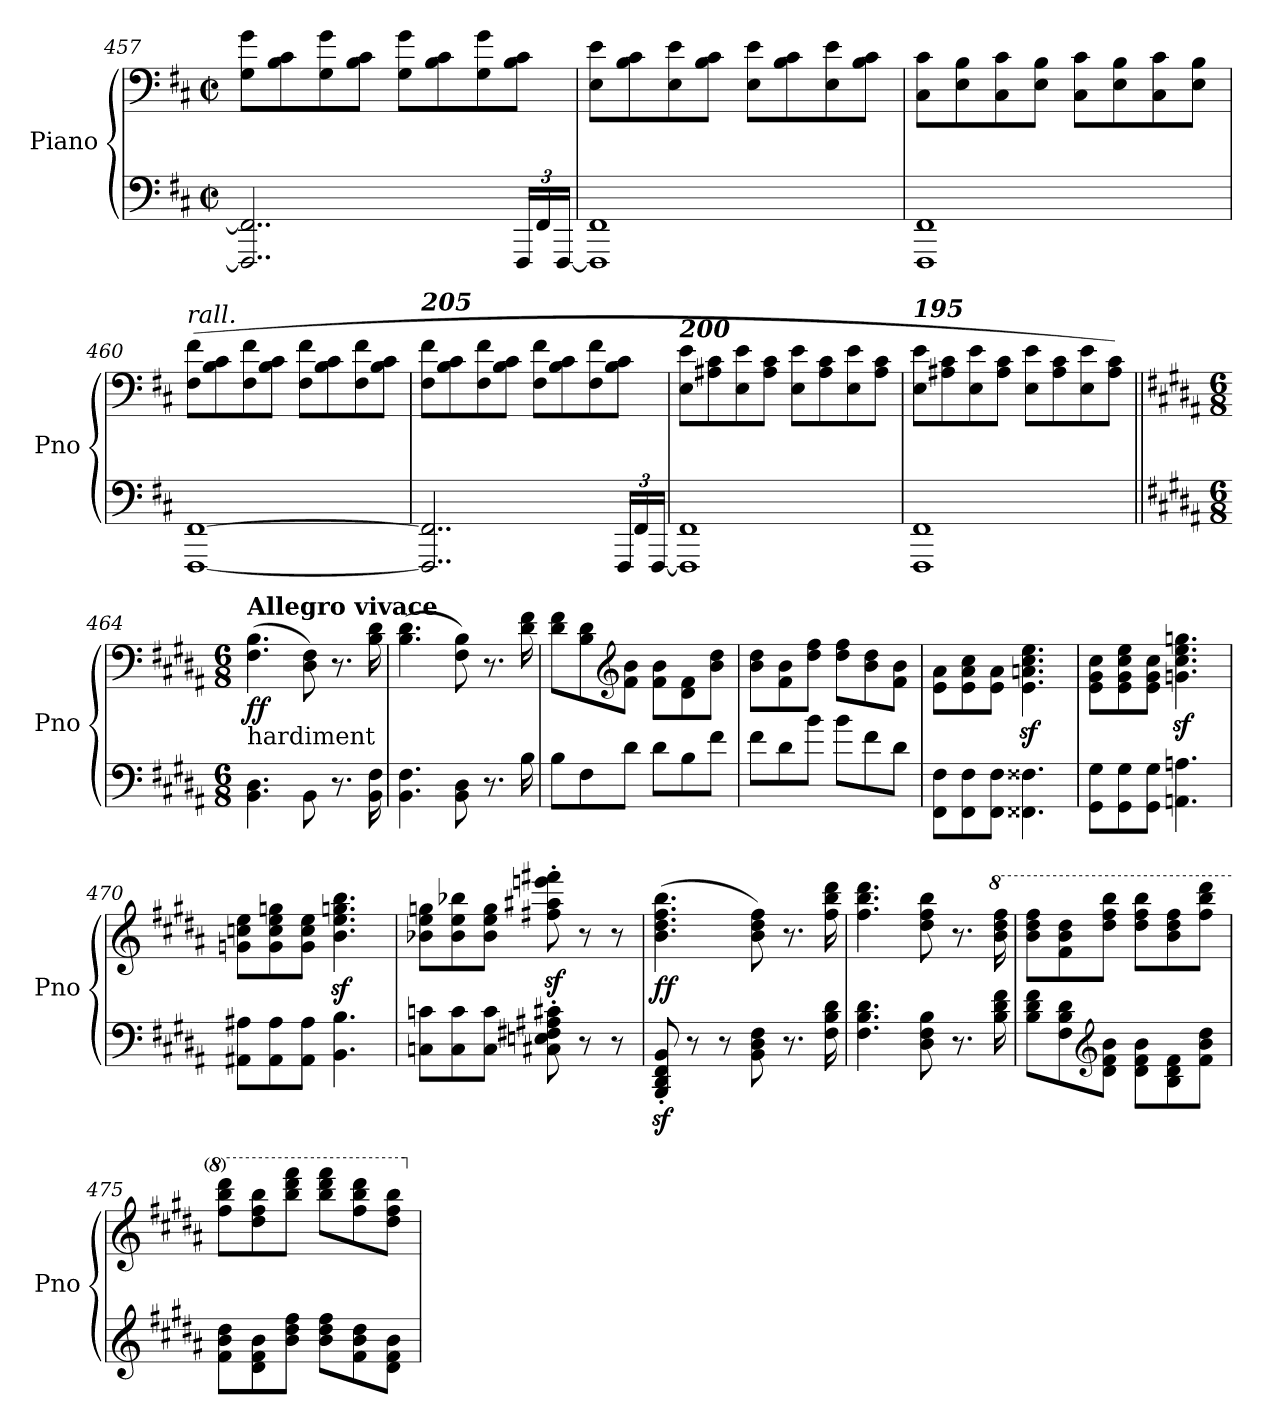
**kern	**kern	**dynam
*part1	*part1	*part1
*staff2	*staff1	*staff1/2
*I"Piano	*	*
*I'Pno	*	*
*clefF4	*clefF4	*
*k[f#c#]	*k[f#c#]	*
*M4/4	*M4/4	*
*met(c|)	*met(c|)	*
=457	=457	=457
2..FFF#/] 2..FF#/]	8G\ 8g\L	.
.	8B\ 8c#\	.
.	8G\ 8g\	.
.	8B\ 8c#\J	.
.	8G\ 8g\L	.
.	8B\ 8c#\	.
.	8G\ 8g\	.
*Xbrackettup	*	*
24FFF#/LL	8B\ 8c#\J	.
24FF#/	.	.
[24FFF#/JJ	.	.
=458	=458	=458
1FFF#] 1FF#	8E\ 8e\L	.
.	8B\ 8c#\	.
.	8E\ 8e\	.
.	8B\ 8c#\J	.
.	8E\ 8e\L	.
.	8B\ 8c#\	.
.	8E\ 8e\	.
.	8B\ 8c#\J	.
=459	=459	=459
1FFF# 1FF#	8C#\ 8c#\L	.
.	8E\ 8B\	.
.	8C#\ 8c#\	.
.	8E\ 8B\J	.
.	8C#\ 8c#\L	.
.	8E\ 8B\	.
.	8C#\ 8c#\	.
.	8E\ 8B\J	.
!!LO:LB:g=z
=460	=460	=460
!	!LO:TX:a:i:t=rall.	!
[1FFF# [1FF#	(8F#\ 8f#\L	.
.	8B\ 8c#\	.
.	8F#\ 8f#\	.
.	8B\ 8c#\J	.
.	8F#\ 8f#\L	.
.	8B\ 8c#\	.
.	8F#\ 8f#\	.
.	8B\ 8c#\J	.
=461	=461	=461
!	!LO:TX:a:Bi:t=205	!
2..FFF#/] 2..FF#/]	8F#\ 8f#\L	.
.	8B\ 8c#\	.
.	8F#\ 8f#\	.
.	8B\ 8c#\J	.
.	8F#\ 8f#\L	.
.	8B\ 8c#\	.
.	8F#\ 8f#\	.
24FFF#/LL	8B\ 8c#\J	.
24FF#/	.	.
[24FFF#/JJ	.	.
=462	=462	=462
!	!LO:TX:a:Bi:t=200	!
1FFF#] 1FF#	8E\ 8e\L	.
.	8A#X\ 8c#\	.
.	8E\ 8e\	.
.	8A#\ 8c#\J	.
.	8E\ 8e\L	.
.	8A#\ 8c#\	.
.	8E\ 8e\	.
.	8A#\ 8c#\J	.
=463	=463	=463
!	!LO:TX:a:Bi:t=195	!
1FFF# 1FF#	8E\ 8e\L	.
.	8A#X\ 8c#\	.
.	8E\ 8e\	.
.	8A#\ 8c#\J	.
.	8E\ 8e\L	.
.	8A#\ 8c#\	.
.	8E\ 8e\	.
.	8A#\ 8c#\J)	.
!!LO:LB:g=z
=464||	=464||	=464||
*k[f#c#g#d#a#]	*k[f#c#g#d#a#]	*
*M6/8	*M6/8	*
*	*MM189	*
!	!LO:TX:b:t=hardiment	!
!	!LO:TX:a:B:t=Allegro vivace	!
!	!	!LO:DY:b
4.BB\ 4.D#\	(4.F#\ 4.B\	ff
8BB\	8D#\ 8F#\)	.
8.r	8.r	.
16BB\ 16F#\	16B\ 16d#\	.
=465	=465	=465
4.BB\ 4.F#\	(4.B\ 4.d#\	.
8BB\ 8D#\	8F#\ 8B\)	.
8.r	8.r	.
16B\	16d#\ 16f#\	.
=466	=466	=466
8B\L	8d#\ 8f#\L	.
8F#\	8B\ 8d#\	.
*	*clefG2	*
8d#\J	8f#\ 8b\J	.
8d#\L	8f#\ 8b\L	.
8B\	8d#\ 8f#\	.
8f#\J	8b\ 8dd#\J	.
=467	=467	=467
8f#\L	8b\ 8dd#\L	.
8d#\	8f#\ 8b\	.
8b\J	8dd#\ 8ff#\J	.
8b\L	8dd#\ 8ff#\L	.
8f#\	8b\ 8dd#\	.
8d#\J	8f#\ 8b\J	.
=468	=468	=468
8FF#\ 8F#\L	8e\ 8a#\L	.
8FF#\ 8F#\	8e\ 8a#\ 8cc#\	.
8FF#\ 8F#\J	8e\ 8a#\J	.
4.FF##X\ 4.F##X\	4.e\z< 4.an\z< 4.cc#\z< 4.ee\z<	.
!!LO:PB:g=z
=469	=469	=469
8GG#\ 8G#\L	8e\ 8g#\ 8cc#\L	.
8GG#\ 8G#\	8e\ 8g#\ 8cc#\ 8ee\	.
8GG#\ 8G#\J	8e\ 8g#\ 8cc#\J	.
4.AAn\ 4.An\	4.gn\z< 4.cc#\z< 4.ee\z< 4.ggn\z<	.
=470	=470	=470
8AA#X\ 8A#X\L	8gn\ 8ccn\ 8ee\L	.
8AA#\ 8A#\	8g\ 8cc\ 8ee\ 8ggn\	.
8AA#\ 8A#\J	8g\ 8cc\ 8ee\J	.
4.BB\ 4.B\	4.b\z< 4.ee\z< 4.ggn\z< 4.bb\z<	.
=471	=471	=471
8Cn\ 8cn\L	8b-X\ 8ee\ 8ggn\L	.
8C\ 8c\	8b-\ 8ee\ 8bb-X\	.
8C\ 8c\J	8b-\ 8ee\ 8gg\J	.
8C#X\' 8En\' 8F#X\' 8A#X\' 8c#X\'	8ff#X\z<' 8aa#X\z<' 8eeen\z<' 8fff#X\z<'	.
8r	8r	.
8r	8r	.
=472	=472	=472
!	!	!LO:DY:b
8BBB/z<' 8DD#/z<' 8FF#/z<' 8BB/z<'	(4.b\ 4.dd#\ 4.ff#\ 4.bb\	ff
8r	.	.
8r	.	.
8BB\ 8D#\ 8F#\	8b\ 8dd#\ 8ff#\)	.
8.r	8.r	.
16F#\ 16B\ 16d#\	16ff#\ 16bb\ 16ddd#\	.
=473	=473	=473
4.F#\ 4.B\ 4.d#\	4.ff#\ 4.bb\ 4.ddd#\	.
8D#\ 8F#\ 8B\	8dd#\ 8ff#\ 8bb\	.
8.r	8.r	.
*	*8va	*
16B\ 16d#\ 16f#\	16bb\ 16ddd#\ 16fff#\	.
!!LO:LB:g=z
=474	=474	=474
8B\ 8d#\ 8f#\L	8bb\ 8ddd#\ 8fff#\L	.
8F#\ 8B\ 8d#\	8ff#\ 8bb\ 8ddd#\	.
*clefG2	*	*
8d#\ 8f#\ 8b\J	8ddd#\ 8fff#\ 8bbb\J	.
8d#\ 8f#\ 8b\L	8ddd#\ 8fff#\ 8bbb\L	.
8B\ 8d#\ 8f#\	8bb\ 8ddd#\ 8fff#\	.
8f#\ 8b\ 8dd#\J	8fff#\ 8bbb\ 8dddd#\J	.
=475	=475	=475
8f#\ 8b\ 8dd#\L	8fff#\ 8bbb\ 8dddd#\L	.
8d#\ 8f#\ 8b\	8ddd#\ 8fff#\ 8bbb\	.
8b\ 8dd#\ 8ff#\J	8bbb\ 8dddd#\ 8ffff#\J	.
8b\ 8dd#\ 8ff#\L	8bbb\ 8dddd#\ 8ffff#\L	.
8f#\ 8b\ 8dd#\	8fff#\ 8bbb\ 8dddd#\	.
8d#\ 8f#\ 8b\J	8ddd#\ 8fff#\ 8bbb\J	.
*	*X8va	*
=	=	=
*-	*-	*-
